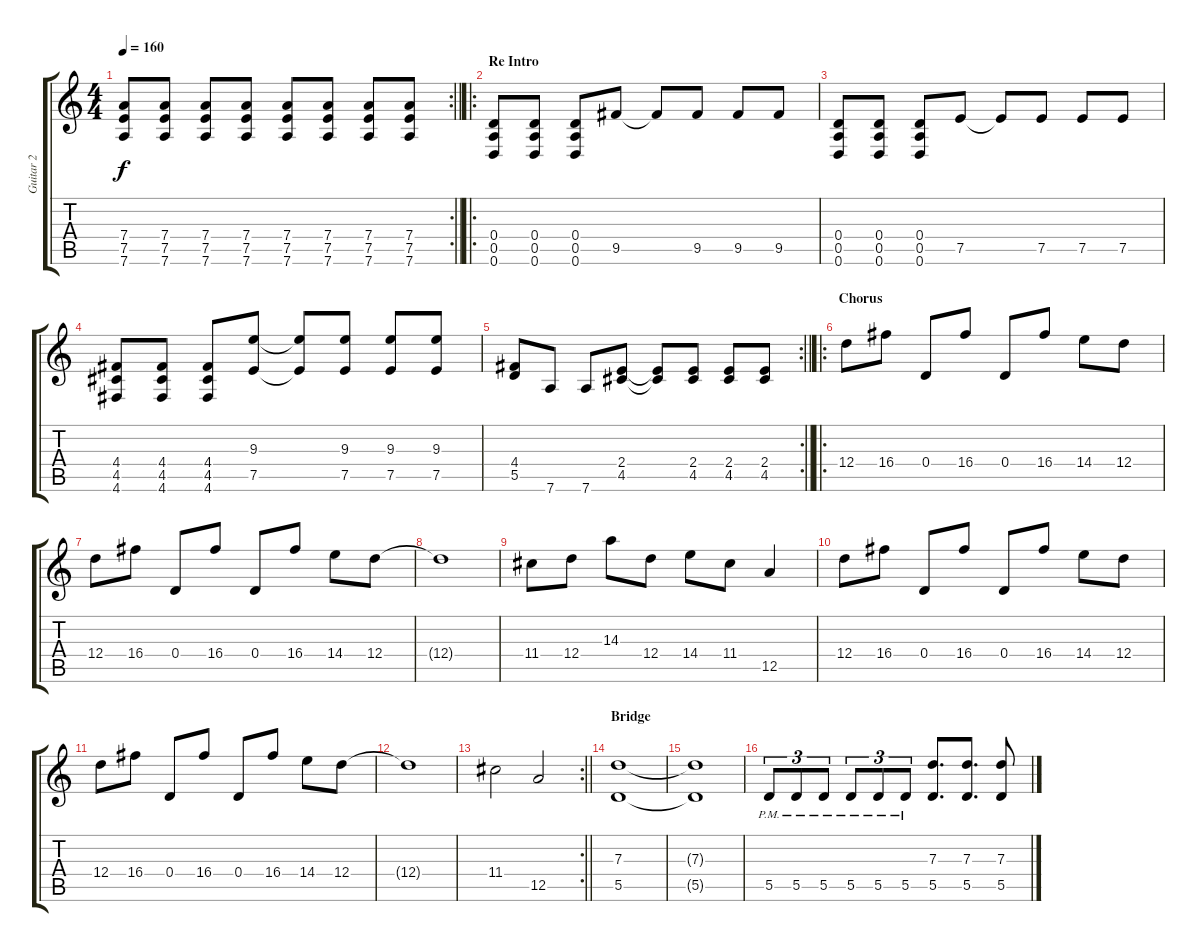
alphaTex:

\track ("Guitar 2" "Guitar 2") {instrument distortionguitar}
\staff {score tabs}
\tuning (E4 B3 G3 D3 A2 D2) {hide}
\rc 2
\ts (4 4)
\tempo 160
\clef g2
\barLineRight lightlight
\ks c
(7.4 7.5 7.6).8{dy f} (7.4 7.5 7.6).8 (7.4 7.5 7.6).8 (7.4 7.5 7.6).8 (7.4 7.5 7.6).8 (7.4 7.5 7.6).8 (7.4 7.5 7.6).8 (7.4 7.5 7.6).8 |
\ro
\section ("" "Re Intro")
(0.4 0.5 0.6).8 (0.4 0.5 0.6).8 (0.4 0.5 0.6).8 9.5.8 9.5{t}.8 9.5.8 9.5.8 9.5.8 |
(0.4 0.5 0.6).8 (0.4 0.5 0.6).8 (0.4 0.5 0.6).8 7.5.8 7.5{t}.8 7.5.8 7.5.8 7.5.8 |
(4.4 4.5 4.6).8 (4.4 4.5 4.6).8 (4.4 4.5 4.6).8 (9.3 7.5).8 (9.3{t} 7.5{t}).8 (9.3 7.5).8 (9.3 7.5).8 (9.3 7.5).8 |
\rc 2
\barLineRight lightlight
(4.4 5.5).8 7.6.8 7.6.8 (2.4 4.5).8 (2.4{t} 4.5{t}).8 (2.4 4.5).8 (2.4 4.5).8 (2.4 4.5).8 |
\ro
\section ("" "Chorus")
12.4.8 16.4.8 0.4.8 16.4.8 0.4.8 16.4.8 14.4.8 12.4.8 |
12.4.8 16.4.8 0.4.8 16.4.8 0.4.8 16.4.8 14.4.8 12.4.8 |
12.4{t}.1 |
11.4.8 12.4.8 14.3.8 12.4.8 14.4.8 11.4.8 12.5.4 |
12.4.8 16.4.8 0.4.8 16.4.8 0.4.8 16.4.8 14.4.8 12.4.8 |
12.4.8 16.4.8 0.4.8 16.4.8 0.4.8 16.4.8 14.4.8 12.4.8 |
12.4{t}.1 |
\rc 2
\barLineRight lightlight
11.4.2 12.5.2 |
\section ("" "Bridge")
(7.3 5.5).1 |
(7.3{t} 5.5{t}).1 |
5.5{pm}.8{tu (3 2)} 5.5{pm}.8{tu (3 2)} 5.5{pm}.8{tu (3 2)} 5.5{pm}.8{tu (3 2)} 5.5{pm}.8{tu (3 2)} 5.5{pm}.8{tu (3 2)} (7.3 5.5).8{d} (7.3 5.5).8{d} (7.3 5.5).8
